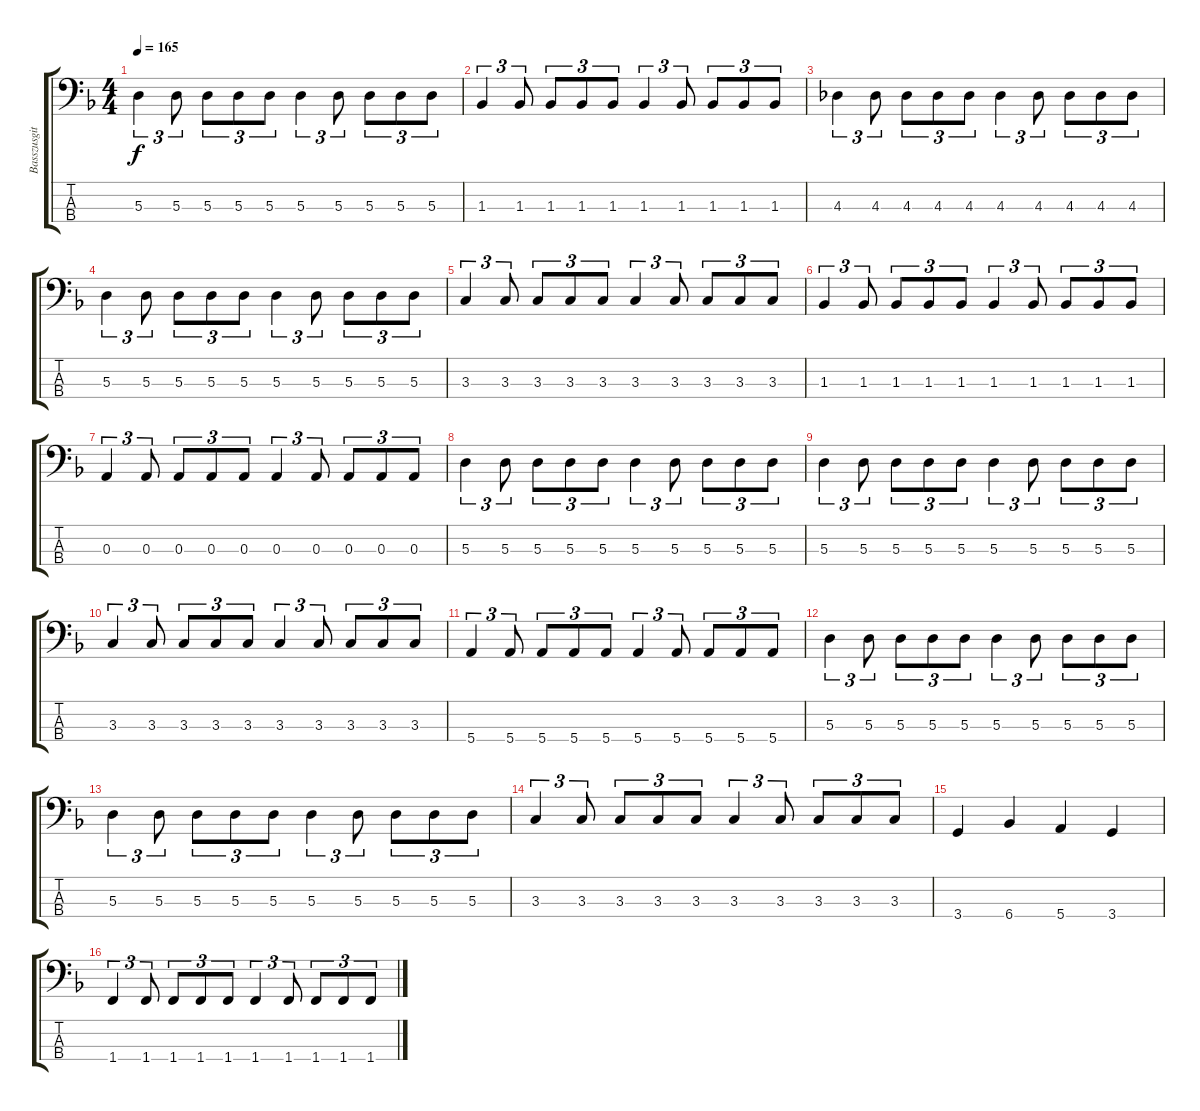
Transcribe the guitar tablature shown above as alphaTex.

\track ("Basszusgitár (Greg Smith)" "Basszusgit") {instrument electricbassfinger}
\staff {score tabs}
\tuning (G2 D2 A1 E1) {hide}
\ts (4 4)
\tempo 165
\clef f4
\ks f
5.3.4{tu (3 2) dy f} 5.3.8{tu (3 2)} 5.3.8{tu (3 2)} 5.3.8{tu (3 2)} 5.3.8{tu (3 2)} 5.3.4{tu (3 2)} 5.3.8{tu (3 2)} 5.3.8{tu (3 2)} 5.3.8{tu (3 2)} 5.3.8{tu (3 2)} |
1.3.4{tu (3 2)} 1.3.8{tu (3 2)} 1.3.8{tu (3 2)} 1.3.8{tu (3 2)} 1.3.8{tu (3 2)} 1.3.4{tu (3 2)} 1.3.8{tu (3 2)} 1.3.8{tu (3 2)} 1.3.8{tu (3 2)} 1.3.8{tu (3 2)} |
4.3.4{tu (3 2)} 4.3.8{tu (3 2)} 4.3.8{tu (3 2)} 4.3.8{tu (3 2)} 4.3.8{tu (3 2)} 4.3.4{tu (3 2)} 4.3.8{tu (3 2)} 4.3.8{tu (3 2)} 4.3.8{tu (3 2)} 4.3.8{tu (3 2)} |
5.3.4{tu (3 2)} 5.3.8{tu (3 2)} 5.3.8{tu (3 2)} 5.3.8{tu (3 2)} 5.3.8{tu (3 2)} 5.3.4{tu (3 2)} 5.3.8{tu (3 2)} 5.3.8{tu (3 2)} 5.3.8{tu (3 2)} 5.3.8{tu (3 2)} |
3.3.4{tu (3 2)} 3.3.8{tu (3 2)} 3.3.8{tu (3 2)} 3.3.8{tu (3 2)} 3.3.8{tu (3 2)} 3.3.4{tu (3 2)} 3.3.8{tu (3 2)} 3.3.8{tu (3 2)} 3.3.8{tu (3 2)} 3.3.8{tu (3 2)} |
1.3.4{tu (3 2)} 1.3.8{tu (3 2)} 1.3.8{tu (3 2)} 1.3.8{tu (3 2)} 1.3.8{tu (3 2)} 1.3.4{tu (3 2)} 1.3.8{tu (3 2)} 1.3.8{tu (3 2)} 1.3.8{tu (3 2)} 1.3.8{tu (3 2)} |
0.3.4{tu (3 2)} 0.3.8{tu (3 2)} 0.3.8{tu (3 2)} 0.3.8{tu (3 2)} 0.3.8{tu (3 2)} 0.3.4{tu (3 2)} 0.3.8{tu (3 2)} 0.3.8{tu (3 2)} 0.3.8{tu (3 2)} 0.3.8{tu (3 2)} |
5.3.4{tu (3 2)} 5.3.8{tu (3 2)} 5.3.8{tu (3 2)} 5.3.8{tu (3 2)} 5.3.8{tu (3 2)} 5.3.4{tu (3 2)} 5.3.8{tu (3 2)} 5.3.8{tu (3 2)} 5.3.8{tu (3 2)} 5.3.8{tu (3 2)} |
5.3.4{tu (3 2)} 5.3.8{tu (3 2)} 5.3.8{tu (3 2)} 5.3.8{tu (3 2)} 5.3.8{tu (3 2)} 5.3.4{tu (3 2)} 5.3.8{tu (3 2)} 5.3.8{tu (3 2)} 5.3.8{tu (3 2)} 5.3.8{tu (3 2)} |
3.3.4{tu (3 2)} 3.3.8{tu (3 2)} 3.3.8{tu (3 2)} 3.3.8{tu (3 2)} 3.3.8{tu (3 2)} 3.3.4{tu (3 2)} 3.3.8{tu (3 2)} 3.3.8{tu (3 2)} 3.3.8{tu (3 2)} 3.3.8{tu (3 2)} |
5.4.4{tu (3 2)} 5.4.8{tu (3 2)} 5.4.8{tu (3 2)} 5.4.8{tu (3 2)} 5.4.8{tu (3 2)} 5.4.4{tu (3 2)} 5.4.8{tu (3 2)} 5.4.8{tu (3 2)} 5.4.8{tu (3 2)} 5.4.8{tu (3 2)} |
5.3.4{tu (3 2)} 5.3.8{tu (3 2)} 5.3.8{tu (3 2)} 5.3.8{tu (3 2)} 5.3.8{tu (3 2)} 5.3.4{tu (3 2)} 5.3.8{tu (3 2)} 5.3.8{tu (3 2)} 5.3.8{tu (3 2)} 5.3.8{tu (3 2)} |
5.3.4{tu (3 2)} 5.3.8{tu (3 2)} 5.3.8{tu (3 2)} 5.3.8{tu (3 2)} 5.3.8{tu (3 2)} 5.3.4{tu (3 2)} 5.3.8{tu (3 2)} 5.3.8{tu (3 2)} 5.3.8{tu (3 2)} 5.3.8{tu (3 2)} |
3.3.4{tu (3 2)} 3.3.8{tu (3 2)} 3.3.8{tu (3 2)} 3.3.8{tu (3 2)} 3.3.8{tu (3 2)} 3.3.4{tu (3 2)} 3.3.8{tu (3 2)} 3.3.8{tu (3 2)} 3.3.8{tu (3 2)} 3.3.8{tu (3 2)} |
3.4.4 6.4.4 5.4.4 3.4.4 |
1.4.4{tu (3 2)} 1.4.8{tu (3 2)} 1.4.8{tu (3 2)} 1.4.8{tu (3 2)} 1.4.8{tu (3 2)} 1.4.4{tu (3 2)} 1.4.8{tu (3 2)} 1.4.8{tu (3 2)} 1.4.8{tu (3 2)} 1.4.8{tu (3 2)}
